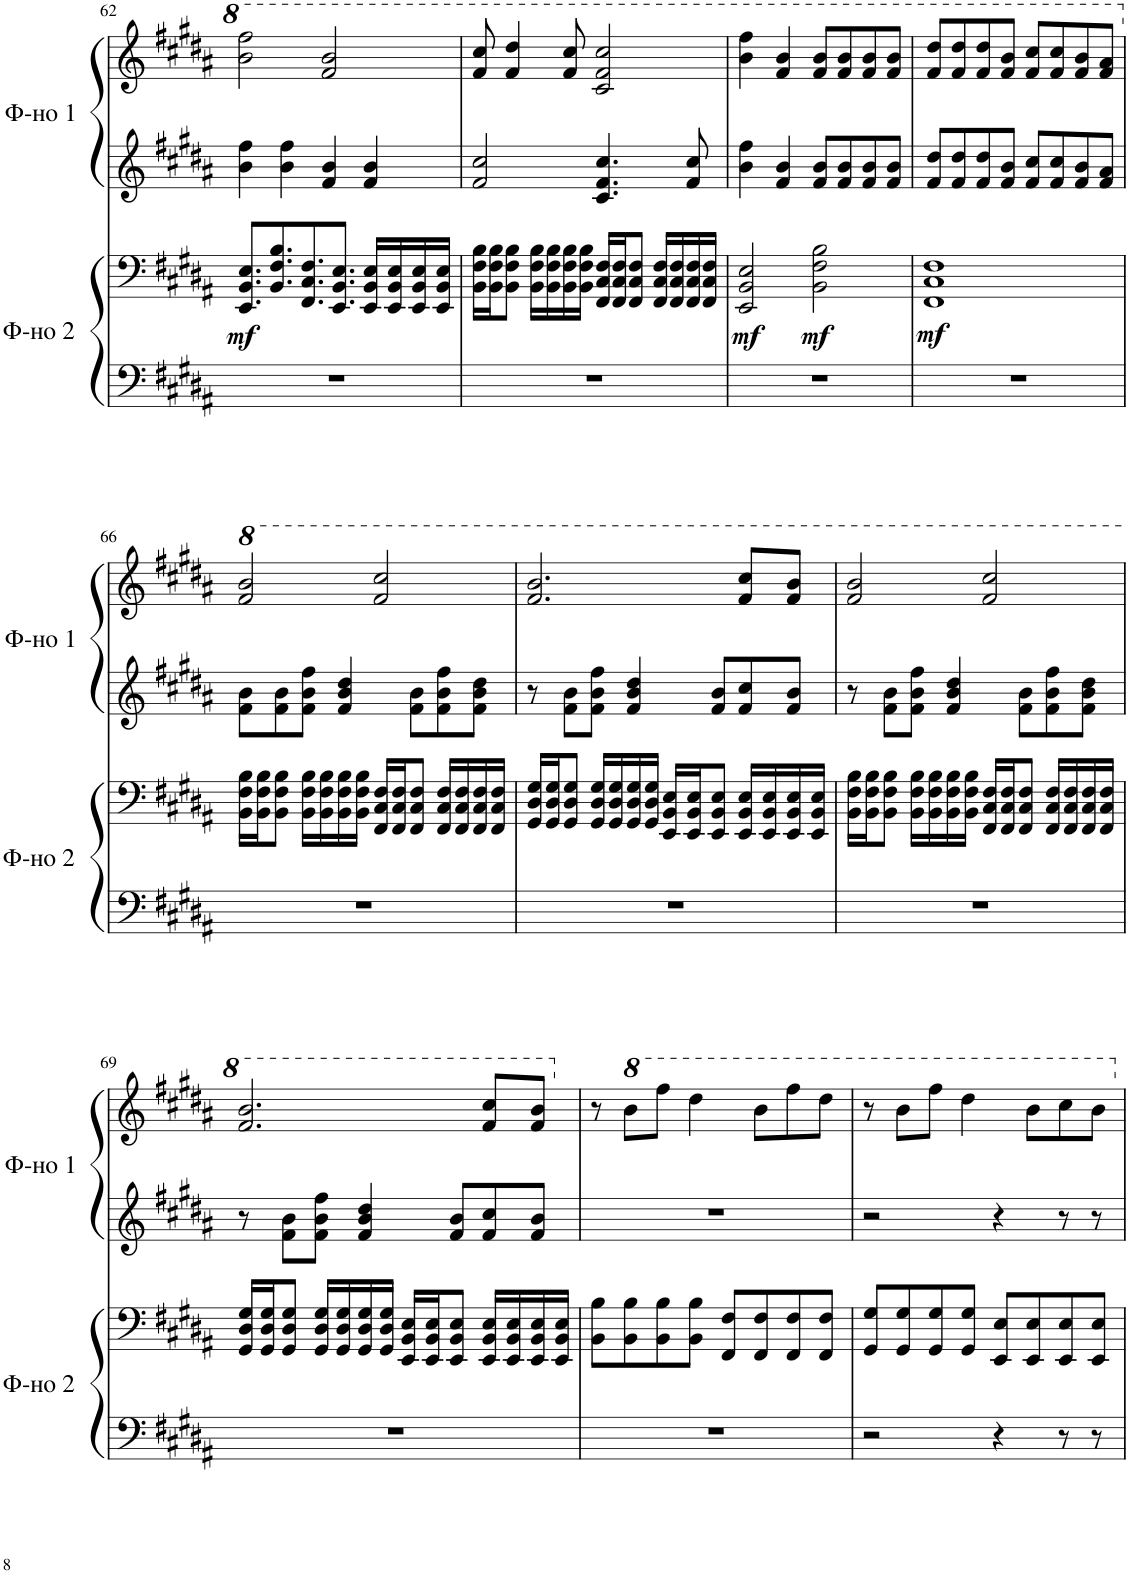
**kern	**kern	**dynam	**kern	**kern
*part2	*part2	*part2	*part1	*part1
*staff4	*staff3	*staff3/4	*staff2	*staff1
*I"Фортепиано 2	*	*	*I"Фортепиано 1	*
!!LO:PB:g=z
*clefF4	*clefF4	*	*clefG2	*clefG2
*k[f#c#g#d#a#]	*k[f#c#g#d#a#]	*	*k[f#c#g#d#a#]	*k[f#c#g#d#a#]
*M4/4	*M4/4	*	*M4/4	*M4/4
=62	=62	=62	=62	=62
!	!	!LO:DY:b	!	!
1r	8.EE/ 8.BB/ 8.E/L	mf	4b\ 4ff#\	2bb\ 2fff#\
.	8.BB/ 8.F#/ 8.B/	.	.	.
.	.	.	4b\ 4ff#\	.
.	8.FF#/ 8.C#/ 8.F#/	.	.	.
.	.	.	4f#/ 4b/	2ff#/ 2bb/
.	8.EE/ 8.BB/ 8.E/J	.	.	.
.	16EE/ 16BB/ 16E/LL	.	4f#/ 4b/	.
.	16EE/ 16BB/ 16E/	.	.	.
.	16EE/ 16BB/ 16E/	.	.	.
.	16EE/ 16BB/ 16E/JJ	.	.	.
=63	=63	=63	=63	=63
1r	16BB\ 16F#\ 16B\LL	.	2f#/ 2cc#/	8ff#/ 8ccc#/
.	16BB\ 16F#\ 16B\J	.	.	.
.	8BB\ 8F#\ 8B\J	.	.	4ff#/ 4ddd#/
.	16BB\ 16F#\ 16B\LL	.	.	.
.	16BB\ 16F#\ 16B\	.	.	.
.	16BB\ 16F#\ 16B\	.	.	8ff#/ 8ccc#/
.	16BB\ 16F#\ 16B\JJ	.	.	.
.	16FF#/ 16C#/ 16F#/LL	.	4.c#/ 4.f#/ 4.cc#/	2cc#/ 2ff#/ 2ccc#/
.	16FF#/ 16C#/ 16F#/J	.	.	.
.	8FF#/ 8C#/ 8F#/J	.	.	.
.	16FF#/ 16C#/ 16F#/LL	.	.	.
.	16FF#/ 16C#/ 16F#/	.	.	.
.	16FF#/ 16C#/ 16F#/	.	8f#/ 8cc#/	.
.	16FF#/ 16C#/ 16F#/JJ	.	.	.
=64	=64	=64	=64	=64
!	!	!LO:DY:b	!	!
1r	2EE/ 2BB/ 2E/	mf	4b\ 4ff#\	4bb\ 4fff#\
.	.	.	4f#/ 4b/	4ff#/ 4bb/
!	!	!LO:DY:b	!	!
.	2BB\ 2F#\ 2B\	mf	8f#/ 8b/L	8ff#/ 8bb/L
.	.	.	8f#/ 8b/	8ff#/ 8bb/
.	.	.	8f#/ 8b/	8ff#/ 8bb/
.	.	.	8f#/ 8b/J	8ff#/ 8bb/J
=65	=65	=65	=65	=65
!	!	!LO:DY:b	!	!
1r	1FF# 1C# 1F#	mf	8f#/ 8dd#/L	8ff#/ 8ddd#/L
.	.	.	8f#/ 8dd#/	8ff#/ 8ddd#/
.	.	.	8f#/ 8dd#/	8ff#/ 8ddd#/
.	.	.	8f#/ 8b/J	8ff#/ 8bb/J
.	.	.	8f#/ 8cc#/L	8ff#/ 8ccc#/L
.	.	.	8f#/ 8cc#/	8ff#/ 8ccc#/
.	.	.	8f#/ 8b/	8ff#/ 8bb/
.	.	.	8f#/ 8a#/J	8ff#/ 8aa#/J
!!LO:LB:g=z
=66	=66	=66	=66	=66
*	*	*	*	*8va
1r	16BB\ 16F#\ 16B\LL	.	8f#\ 8b\L	2ff#/ 2bb/
.	16BB\ 16F#\ 16B\J	.	.	.
.	8BB\ 8F#\ 8B\J	.	8f#\ 8b\	.
.	16BB\ 16F#\ 16B\LL	.	8f#\ 8b\ 8ff#\J	.
.	16BB\ 16F#\ 16B\	.	.	.
.	16BB\ 16F#\ 16B\	.	4f#/ 4b/ 4dd#/	.
.	16BB\ 16F#\ 16B\JJ	.	.	.
.	16FF#/ 16C#/ 16F#/LL	.	.	2ff#/ 2ccc#/
.	16FF#/ 16C#/ 16F#/J	.	.	.
.	8FF#/ 8C#/ 8F#/J	.	8f#\ 8b\L	.
.	16FF#/ 16C#/ 16F#/LL	.	8f#\ 8b\ 8ff#\	.
.	16FF#/ 16C#/ 16F#/	.	.	.
.	16FF#/ 16C#/ 16F#/	.	8f#\ 8b\ 8dd#\J	.
.	16FF#/ 16C#/ 16F#/JJ	.	.	.
=67	=67	=67	=67	=67
1r	16GG#/ 16D#/ 16G#/LL	.	8r	2.ff#/ 2.bb/
.	16GG#/ 16D#/ 16G#/J	.	.	.
.	8GG#/ 8D#/ 8G#/J	.	8f#\ 8b\L	.
.	16GG#/ 16D#/ 16G#/LL	.	8f#\ 8b\ 8ff#\J	.
.	16GG#/ 16D#/ 16G#/	.	.	.
.	16GG#/ 16D#/ 16G#/	.	4f#/ 4b/ 4dd#/	.
.	16GG#/ 16D#/ 16G#/JJ	.	.	.
.	16EE/ 16BB/ 16E/LL	.	.	.
.	16EE/ 16BB/ 16E/J	.	.	.
.	8EE/ 8BB/ 8E/J	.	8f#/ 8b/L	.
.	16EE/ 16BB/ 16E/LL	.	8f#/ 8cc#/	8ff#/ 8ccc#/L
.	16EE/ 16BB/ 16E/	.	.	.
.	16EE/ 16BB/ 16E/	.	8f#/ 8b/J	8ff#/ 8bb/J
.	16EE/ 16BB/ 16E/JJ	.	.	.
=68	=68	=68	=68	=68
1r	16BB\ 16F#\ 16B\LL	.	8r	2ff#/ 2bb/
.	16BB\ 16F#\ 16B\J	.	.	.
.	8BB\ 8F#\ 8B\J	.	8f#\ 8b\L	.
.	16BB\ 16F#\ 16B\LL	.	8f#\ 8b\ 8ff#\J	.
.	16BB\ 16F#\ 16B\	.	.	.
.	16BB\ 16F#\ 16B\	.	4f#/ 4b/ 4dd#/	.
.	16BB\ 16F#\ 16B\JJ	.	.	.
.	16FF#/ 16C#/ 16F#/LL	.	.	2ff#/ 2ccc#/
.	16FF#/ 16C#/ 16F#/J	.	.	.
.	8FF#/ 8C#/ 8F#/J	.	8f#\ 8b\L	.
.	16FF#/ 16C#/ 16F#/LL	.	8f#\ 8b\ 8ff#\	.
.	16FF#/ 16C#/ 16F#/	.	.	.
.	16FF#/ 16C#/ 16F#/	.	8f#\ 8b\ 8dd#\J	.
.	16FF#/ 16C#/ 16F#/JJ	.	.	.
!!LO:LB:g=z
=69	=69	=69	=69	=69
1r	16GG#/ 16D#/ 16G#/LL	.	8r	2.ff#/ 2.bb/
.	16GG#/ 16D#/ 16G#/J	.	.	.
.	8GG#/ 8D#/ 8G#/J	.	8f#\ 8b\L	.
.	16GG#/ 16D#/ 16G#/LL	.	8f#\ 8b\ 8ff#\J	.
.	16GG#/ 16D#/ 16G#/	.	.	.
.	16GG#/ 16D#/ 16G#/	.	4f#/ 4b/ 4dd#/	.
.	16GG#/ 16D#/ 16G#/JJ	.	.	.
.	16EE/ 16BB/ 16E/LL	.	.	.
.	16EE/ 16BB/ 16E/J	.	.	.
.	8EE/ 8BB/ 8E/J	.	8f#/ 8b/L	.
.	16EE/ 16BB/ 16E/LL	.	8f#/ 8cc#/	8ff#/ 8ccc#/L
.	16EE/ 16BB/ 16E/	.	.	.
.	16EE/ 16BB/ 16E/	.	8f#/ 8b/J	8ff#/ 8bb/J
.	16EE/ 16BB/ 16E/JJ	.	.	.
=70	=70	=70	=70	=70
*	*	*	*	*X8va
1r	8BB\ 8B\L	.	1r	8r
*	*	*	*	*8va
.	8BB\ 8B\	.	.	8bb\L
.	8BB\ 8B\	.	.	8fff#\J
.	8BB\ 8B\J	.	.	4ddd#\
.	8FF#/ 8F#/L	.	.	.
.	8FF#/ 8F#/	.	.	8bb\L
.	8FF#/ 8F#/	.	.	8fff#\
.	8FF#/ 8F#/J	.	.	8ddd#\J
=71	=71	=71	=71	=71
2r	8GG#/ 8G#/L	.	2r	8r
.	8GG#/ 8G#/	.	.	8bb\L
.	8GG#/ 8G#/	.	.	8fff#\J
.	8GG#/ 8G#/J	.	.	4ddd#\
4r	8EE/ 8E/L	.	4r	.
.	8EE/ 8E/	.	.	8bb\L
8r	8EE/ 8E/	.	8r	8ccc#\
8r	8EE/ 8E/J	.	8r	8bb\J
*	*	*	*	*X8va
=	=	=	=	=
*-	*-	*-	*-	*-
